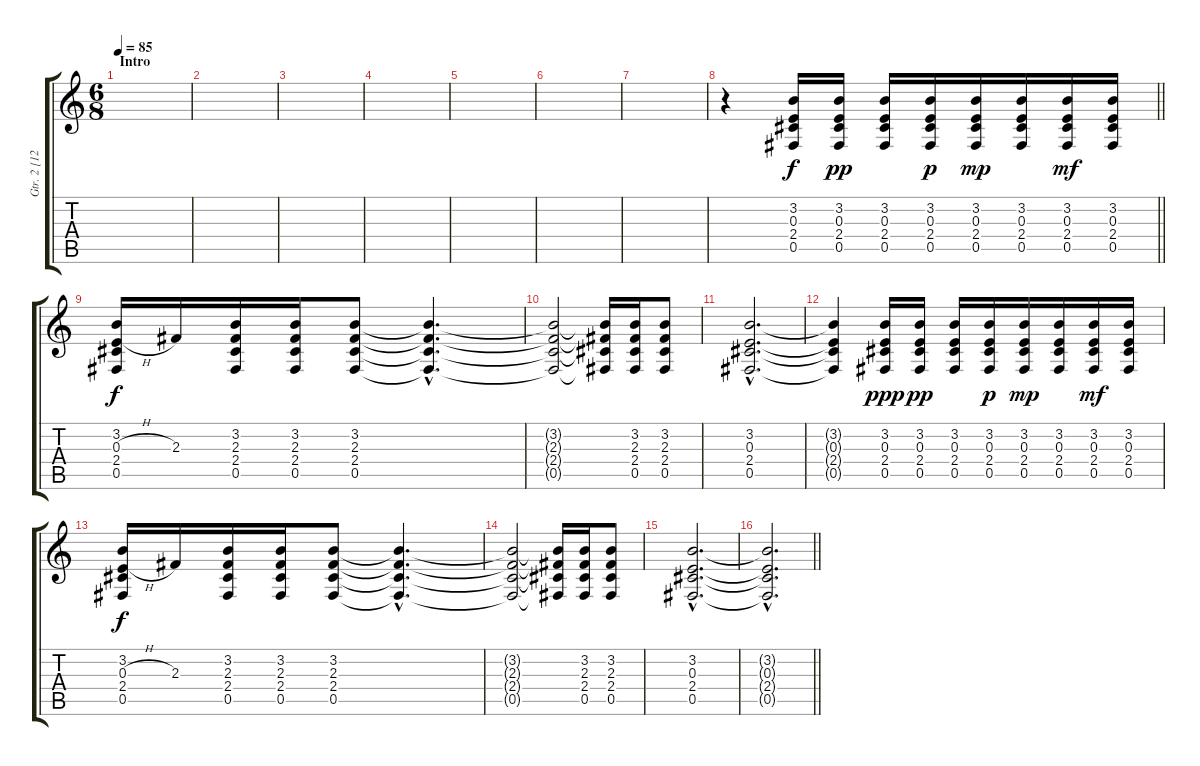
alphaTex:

\track ("Gtr. 2 [12 String Acoust]" "Gtr. 2 [12") {instrument acousticguitarsteel}
\staff {score tabs}
\tuning (Db4 Ab3 E3 B2 Gb2 Db2) {hide}
\ts (6 8)
\section ("" "Intro")
\tempo 85
\clef g2
\ks c
|
|
|
|
|
|
|
\barLineRight lightlight
r.4 (3.2 0.3 2.4 0.5).16 (3.2 0.3 2.4 0.5).16{dy pp} (3.2 0.3 2.4 0.5).16 (3.2 0.3 2.4 0.5).16{dy p} (3.2 0.3 2.4 0.5).16{dy mp} (3.2 0.3 2.4 0.5).16 (3.2 0.3 2.4 0.5).16{dy mf} (3.2 0.3 2.4 0.5).16 |
(3.2 0.3{h} 2.4 0.5).16{dy f} 2.3.16 (3.2 2.3 2.4 0.5).16 (3.2 2.3 2.4 0.5).16 (3.2 2.3 2.4 0.5).8 (3.2{hac t} 2.3{hac t} 2.4{hac t} 0.5{hac t}).4{d} |
(3.2{t} 2.3{t} 2.4{t} 0.5{t}).2 (3.2{t} 2.3{t} 2.4{t} 0.5{t}).16 (3.2 2.3 2.4 0.5).16 (3.2 2.3 2.4 0.5).8 |
(3.2{hac} 0.3{hac} 2.4{hac} 0.5{hac}).2{d} |
(3.2{t} 0.3{t} 2.4{t} 0.5{t}).4 (3.2 0.3 2.4 0.5).16{dy ppp} (3.2 0.3 2.4 0.5).16{dy pp} (3.2 0.3 2.4 0.5).16 (3.2 0.3 2.4 0.5).16{dy p} (3.2 0.3 2.4 0.5).16{dy mp} (3.2 0.3 2.4 0.5).16 (3.2 0.3 2.4 0.5).16{dy mf} (3.2 0.3 2.4 0.5).16 |
(3.2 0.3{h} 2.4 0.5).16{dy f} 2.3.16 (3.2 2.3 2.4 0.5).16 (3.2 2.3 2.4 0.5).16 (3.2 2.3 2.4 0.5).8 (3.2{hac t} 2.3{hac t} 2.4{hac t} 0.5{hac t}).4{d} |
(3.2{t} 2.3{t} 2.4{t} 0.5{t}).2 (3.2{t} 2.3{t} 2.4{t} 0.5{t}).16 (3.2 2.3 2.4 0.5).16 (3.2 2.3 2.4 0.5).8 |
(3.2{hac} 0.3{hac} 2.4{hac} 0.5{hac}).2{d} |
\barLineRight lightlight
(3.2{hac t} 0.3{hac t} 2.4{hac t} 0.5{hac t}).2{d}
